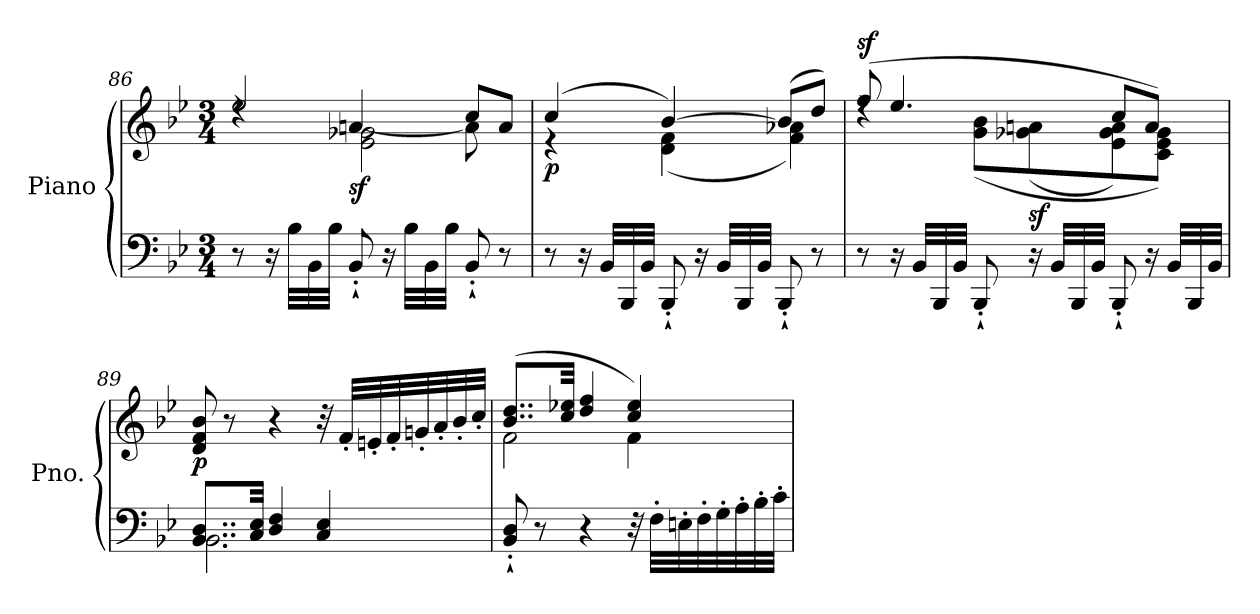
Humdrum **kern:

**kern	**kern	**dynam
*part1	*part1	*part1
*staff2	*staff1	*staff1/2
*I"Piano	*	*
*I'Pno.	*	*
!!LO:LB:g=z
*clefF4	*clefG2	*
*k[b-e-]	*k[b-e-]	*
*M3/4	*M3/4	*
=86	=86	=86
*	*^	*
*	*	*^	*
8r	2ee-/	4rdd	4ryy	.
16r	.	.	.	.
*Xtuplet	*	*	*	*
48B-\LLL	.	.	.	.
48BB-\	.	.	.	.
48B-\JJJ	.	.	.	.
!	!	!	!	!LO:DY:b
8BB-'`/	.	[4an/	2e-\ 2g-X\	sf
16r	.	.	.	.
48B-\LLL	.	.	.	.
48BB-\	.	.	.	.
48B-\JJJ	.	.	.	.
8BB-'`/	8cc/L	8a\]	.	.
8r	8a/J	8ryy	.	.
*	*	*v	*v	*
=87	=87	=87	=87
!	!	!	!LO:DY:b
8r	(>4cc/	4r	p
16r	.	.	.
48BB-/LLL	.	.	.
48BBB-/	.	.	.
48BB-/JJJ	.	.	.
!	!	!	!LO:DY:b
8BBB-'`/	[4b-/)	(<4d\ 4f\	other-dynamics
16r	.	.	.
48BB-/LLL	.	.	.
48BBB-/	.	.	.
48BB-/JJJ	.	.	.
8BBB-'`/	(>8b-/L]	4f\ 4a-X\)	.
8r	8dd/J)	.	.
=88	=88	=88	=88
!	!	!	!LO:DY:a
8r	(>8ff/	4rdd	sf
16r	4.ee-/	.	.
48BB-/LLL	.	.	.
48BBB-/	.	.	.
48BB-/JJJ	.	.	.
8BBB-'`/	.	(<8g\ 8b-\L	.
!	!	!	!LO:DY:b
16r	.	(<8g-X\ 8an\	sf
48BB-/LLL	.	.	.
48BBB-/	.	.	.
48BB-/JJJ	.	.	.
8BBB-'`/	8cc/L	8e-\ 8g-\ 8a\)	.
16r	8a/J)	8c\ 8e-\ 8g-\J)	.
48BB-/LLL	.	.	.
48BBB-/	.	.	.
48BB-/JJJ	.	.	.
*	*v	*v	*
!!LO:LB:g=z
=89	=89	=89
*^	*	*
!	!	!	!LO:DY:b
8..BB-/ 8..D/L	2.BB-\	8d/ 8f/ 8b-/	p
.	.	8r	.
32C/ 32E-/Jkk	.	.	.
4D/ 4F/	.	4r	.
4C/ 4E-/	.	32r	.
.	.	32f'/LLL	.
.	.	32en'/	.
.	.	32f'/	.
.	.	32gn'/	.
.	.	32a'/	.
.	.	32b-'/	.
.	.	32cc'/JJJ	.
*v	*v	*	*
=90	=90	=90
*	*^	*
8BB-/'` 8D/'`	(>8..b-/ 8..dd/L	2f\	.
8r	.	.	.
.	32cc/ 32ee-X/Jkk	.	.
4r	4dd/ 4ff/	.	.
32r	4cc/ 4ee-/)	4f\	.
32F'\LLL	.	.	.
32En'\	.	.	.
32F'\	.	.	.
32G'\	.	.	.
32A'\	.	.	.
32B-'\	.	.	.
32c'\JJJ	.	.	.
*	*v	*v	*
=	=	=
*-	*-	*-
